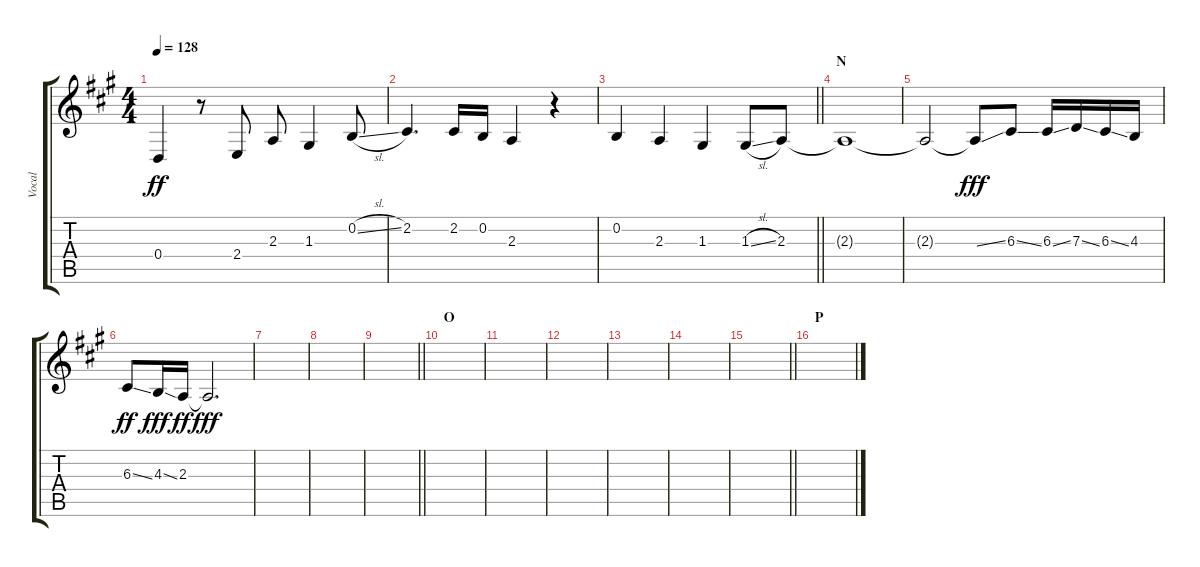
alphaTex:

\track ("Vocal" "Vocal") {instrument tenorsax}
\staff {score tabs}
\tuning (E4 B3 G3 D3 A2 E2) {hide}
\ts (4 4)
\tempo 128
\clef g2
\ks a
0.4{t}.4{dy ff} r.8 2.4.8 2.3.8 1.3.4 0.2{sl}.8 |
2.2.4{d} 2.2.16 0.2.16 2.3.4 r.4 |
\barLineRight lightlight
0.2.4 2.3.4 1.3.4 1.3{sl}.8 2.3.8 |
\section ("" "N")
2.3{t}.1 |
2.3{t}.2 2.3{ss t}.8{dy fff} 6.3{ss}.8 6.3{ss}.16 7.3{ss}.16 6.3{ss}.16 4.3.16 |
6.3{ss}.8{dy ff} 4.3{ss}.16{dy fff} 2.3.16{dy ff} 2.3{t}.2{d dy fff} |
|
|
\barLineRight lightlight
|
\section ("" "O")
|
|
|
|
|
\barLineRight lightlight
|
\section ("" "P")
